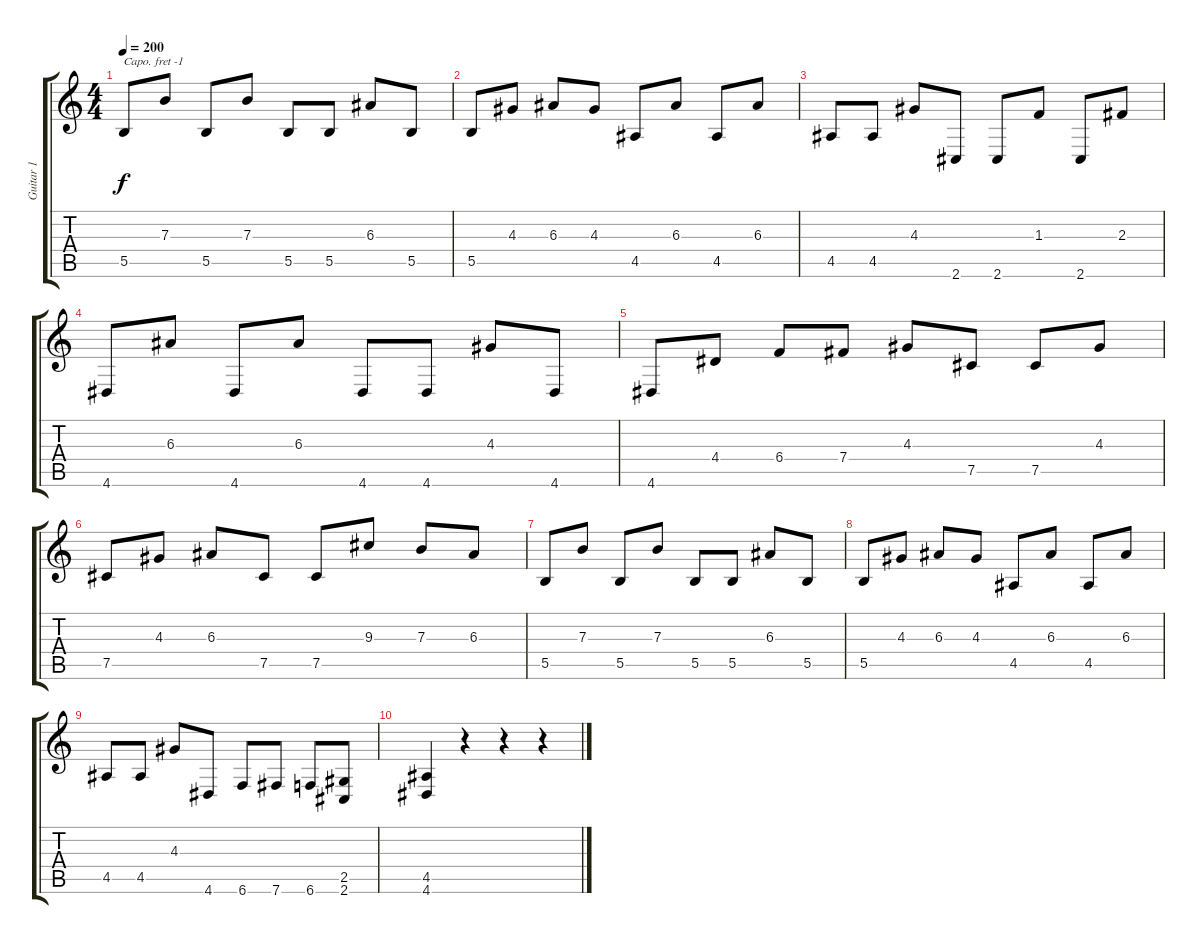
\track ("Guitar 1" "Guitar 1") {instrument distortionguitar}
\staff {score tabs}
\capo -1
\tuning (D4 A3 F3 C3 G2 C2) {hide}
\ts (4 4)
\tempo 200
\clef g2
\ks c
5.5.8{dy f} 7.3.8 5.5.8 7.3.8 5.5.8 5.5.8 6.3.8 5.5.8 |
5.5.8 4.3.8 6.3.8 4.3.8 4.5.8 6.3.8 4.5.8 6.3.8 |
4.5.8 4.5.8 4.3.8 2.6.8 2.6.8 1.3.8 2.6.8 2.3.8 |
4.6.8 6.3.8 4.6.8 6.3.8 4.6.8 4.6.8 4.3.8 4.6.8 |
4.6.8 4.4.8 6.4.8 7.4.8 4.3.8 7.5.8 7.5.8 4.3.8 |
7.5.8 4.3.8 6.3.8 7.5.8 7.5.8 9.3.8 7.3.8 6.3.8 |
5.5.8 7.3.8 5.5.8 7.3.8 5.5.8 5.5.8 6.3.8 5.5.8 |
5.5.8 4.3.8 6.3.8 4.3.8 4.5.8 6.3.8 4.5.8 6.3.8 |
4.5.8 4.5.8 4.3.8 4.6.8 6.6.8 7.6.8 6.6.8 (2.5 2.6).8 |
(4.5 4.6).4 r.4 r.4 r.4
